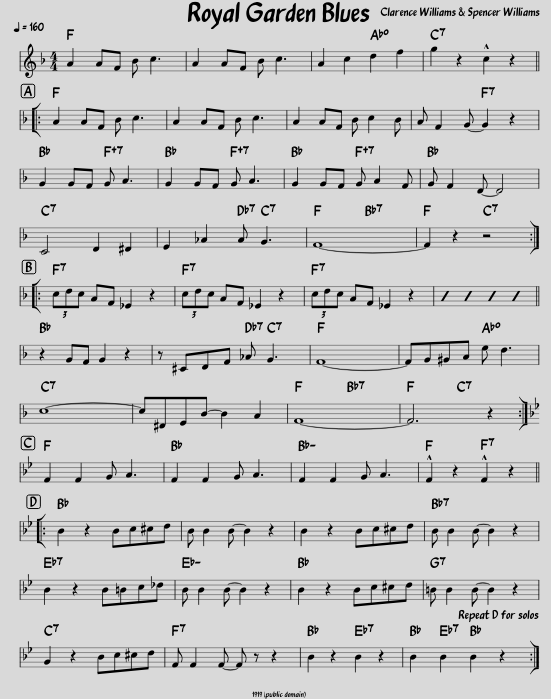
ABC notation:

X:1
L:1/8
Q:1/4=160
M:4/4
I:linebreak $
K:none
U:s=!stemless!
V:1 treble transpose=-2
V:1
[K:F] =B2 BG c d3 | =B2 BG c d3 | =B2 d2 e2 g2 | a2 z2 !^!d2 z2 |:$ =B2 BG c d3 | %5
 =B2 BG c d3 | =B2 BG c d2 c | =B G2 A- A2 z2 |$ A2 AG A =B3 | A2 AG A =B3 | %10
 A2 AG A =B2 G | A G2 E- E4 |$ D4 E2 ^E2 | ^F2 B2 B A3 | G8- | %15
 G2 z2 z4 ::$ (3ded =BG F2 z2 | (3ded =BG F2 z2 | (3ded =BG F2 z2 | sc2 sc2 sc2 sc2 ||$ %20
 z2 AG A2 z2 | z ^DEG B A3 | G8- | GA^A=B ^f e3 |$ d8- | %25
 d^E^Fc- c2 =B2 | G8- | G6 z2 :|$[K:Bb] G2 G2 A =B3 | G2 G2 A =B3 | %30
 G2 G2 A =B3 | !^!G2 z2 !^!G2 z2 |:$ c2 z2 cd^d=e | c c2 c- c2 z2 | c2 z2 cd^d=e | %35
 c c2 c- c2 z2 |$ c2 z2 c^cde | c c2 c- c2 z2 | c2 z2 cd^d=e | ^c c2 c- c2 z2 |$ %40
 A2 z2 cd^d=e | G G2 G- G z z2 | c2 z2 c2 z2 | c2 c2 c2 z2!D.S.! :| %44
